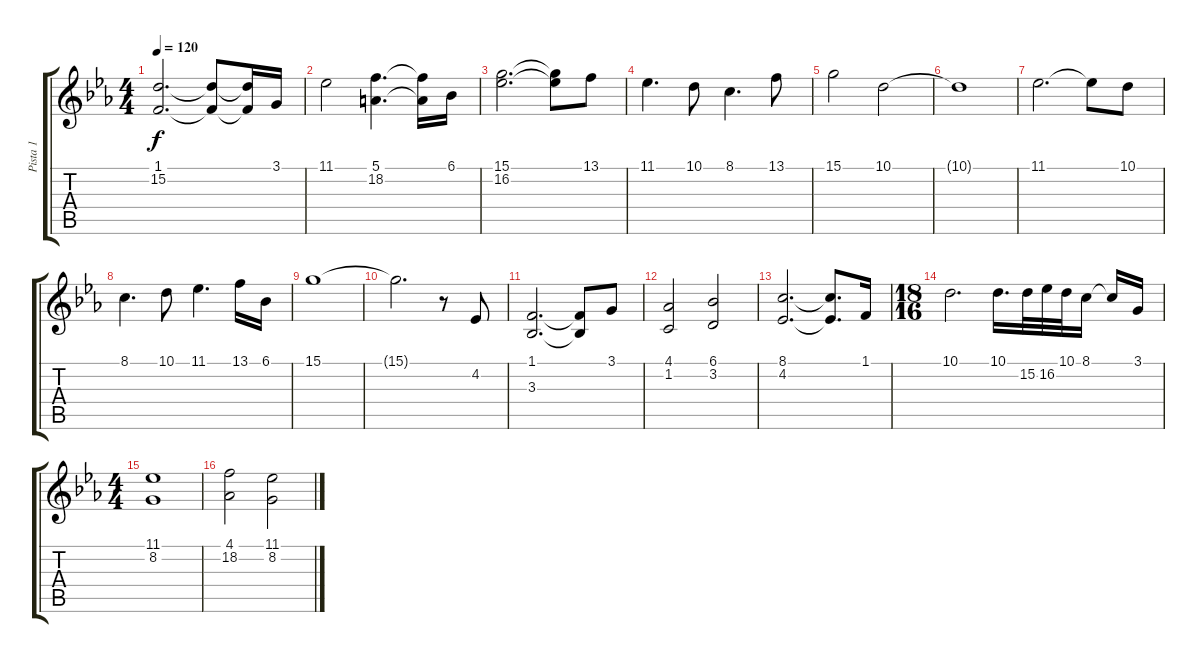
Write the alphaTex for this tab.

\track ("Pista 1" "Pista 1") {instrument brightacousticpiano}
\staff {score tabs}
\tuning (E4 B3 G3 D3 A2 E2) {hide}
\ts (4 4)
\tempo 120
\clef g2
\ks eb
(1.1 15.2).2{d dy f} (1.1{t} 15.2{t}).8 (1.1{t} 15.2{t}).16 3.1.16 |
11.1.2 (5.1 18.2).4{d} (5.1{t} 18.2{t}).16 6.1.16 |
(15.1 16.2).2{d} (15.1{t} 16.2{t}).8 13.1.8 |
11.1.4{d} 10.1.8 8.1.4{d} 13.1.8 |
15.1.2 10.1.2 |
10.1{t}.1 |
11.1.2{d} 11.1{t}.8 10.1.8 |
8.1.4{d} 10.1.8 11.1.4{d} 13.1.16 6.1.16 |
15.1.1 |
15.1{t}.2{d} r.8 4.2.8 |
(1.1 3.3).2{d} (1.1{t} 3.3{t}).8 3.1.8 |
(4.1 1.2).2 (6.1 3.2).2 |
(8.1 4.2).2{d} (8.1{t} 4.2{t}).8{d} 1.1.16 |
\ts (18 16)
10.1.2{d} 10.1.16{d} 15.2.32 16.2.32 10.1.32 8.1.16 8.1{t}.16 3.1.16 |
\ts (4 4)
(11.1 8.2).1 |
(4.1 18.2).2 (11.1 8.2).2
